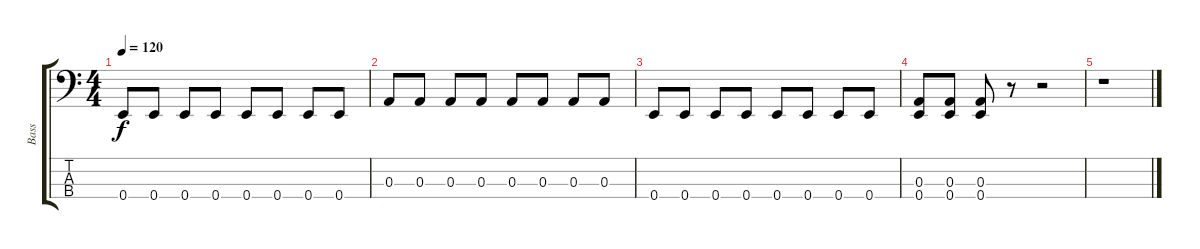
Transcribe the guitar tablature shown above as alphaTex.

\track ("Bass" "Bass") {instrument electricbasspick}
\staff {score tabs}
\tuning (G2 D2 A1 E1) {hide}
\ts (4 4)
\tempo 120
\clef f4
\ks c
0.4.8{dy f} 0.4.8 0.4.8 0.4.8 0.4.8 0.4.8 0.4.8 0.4.8 |
0.3.8 0.3.8 0.3.8 0.3.8 0.3.8 0.3.8 0.3.8 0.3.8 |
0.4.8 0.4.8 0.4.8 0.4.8 0.4.8 0.4.8 0.4.8 0.4.8 |
(0.3 0.4).8 (0.3 0.4).8 (0.3 0.4).8 r.8 r.2 |
r.1
